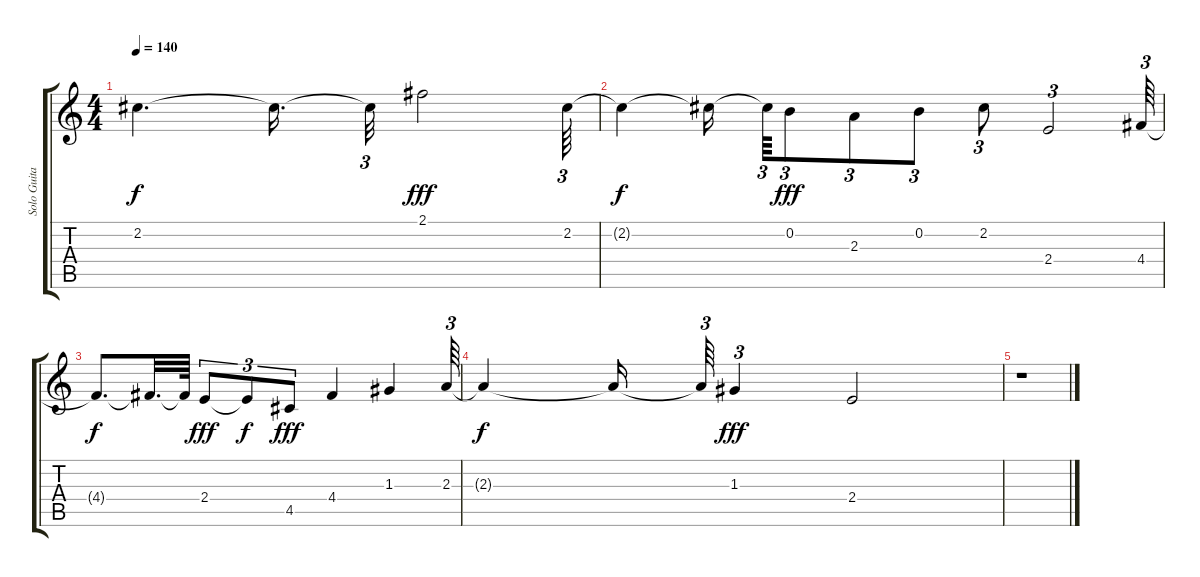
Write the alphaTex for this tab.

\track ("Solo Guitar" "Solo Guita") {instrument distortionguitar}
\staff {score tabs}
\tuning (E4 B3 G3 D3 A2 E2) {hide}
\ts (4 4)
\tempo 140
\clef g2
\ks c
2.2{t}.4{d dy f} 2.2{t}.16{d} 2.2{t}.32{tu (3 2)} 2.1.2{dy fff} 2.2.64{tu (3 2) volume 3} |
2.2{t}.4{dy f} 2.2{t}.16 2.2{t}.64{tu (3 2)} 0.2.8{tu (3 2) dy fff} 2.3.8{tu (3 2)} 0.2.8{tu (3 2) volume 2} 2.2.8{tu (3 2)} 2.4.2{tu (3 2)} 4.4.64{tu (3 2)} |
4.4{t}.8{d dy f} 4.4{t}.32{d} 4.4{t}.64 2.4.8{tu (3 2) dy fff} 2.4{t}.8{tu (3 2) dy f} 4.5.8{tu (3 2) dy fff} 4.4.4 1.3.4{volume 1} 2.3.64{tu (3 2)} |
2.3{t}.4{dy f} 2.3{t}.16 2.3{t}.64{tu (3 2)} 1.3.4{tu (3 2) dy fff} 2.4.2{volume 0} |
r.1
